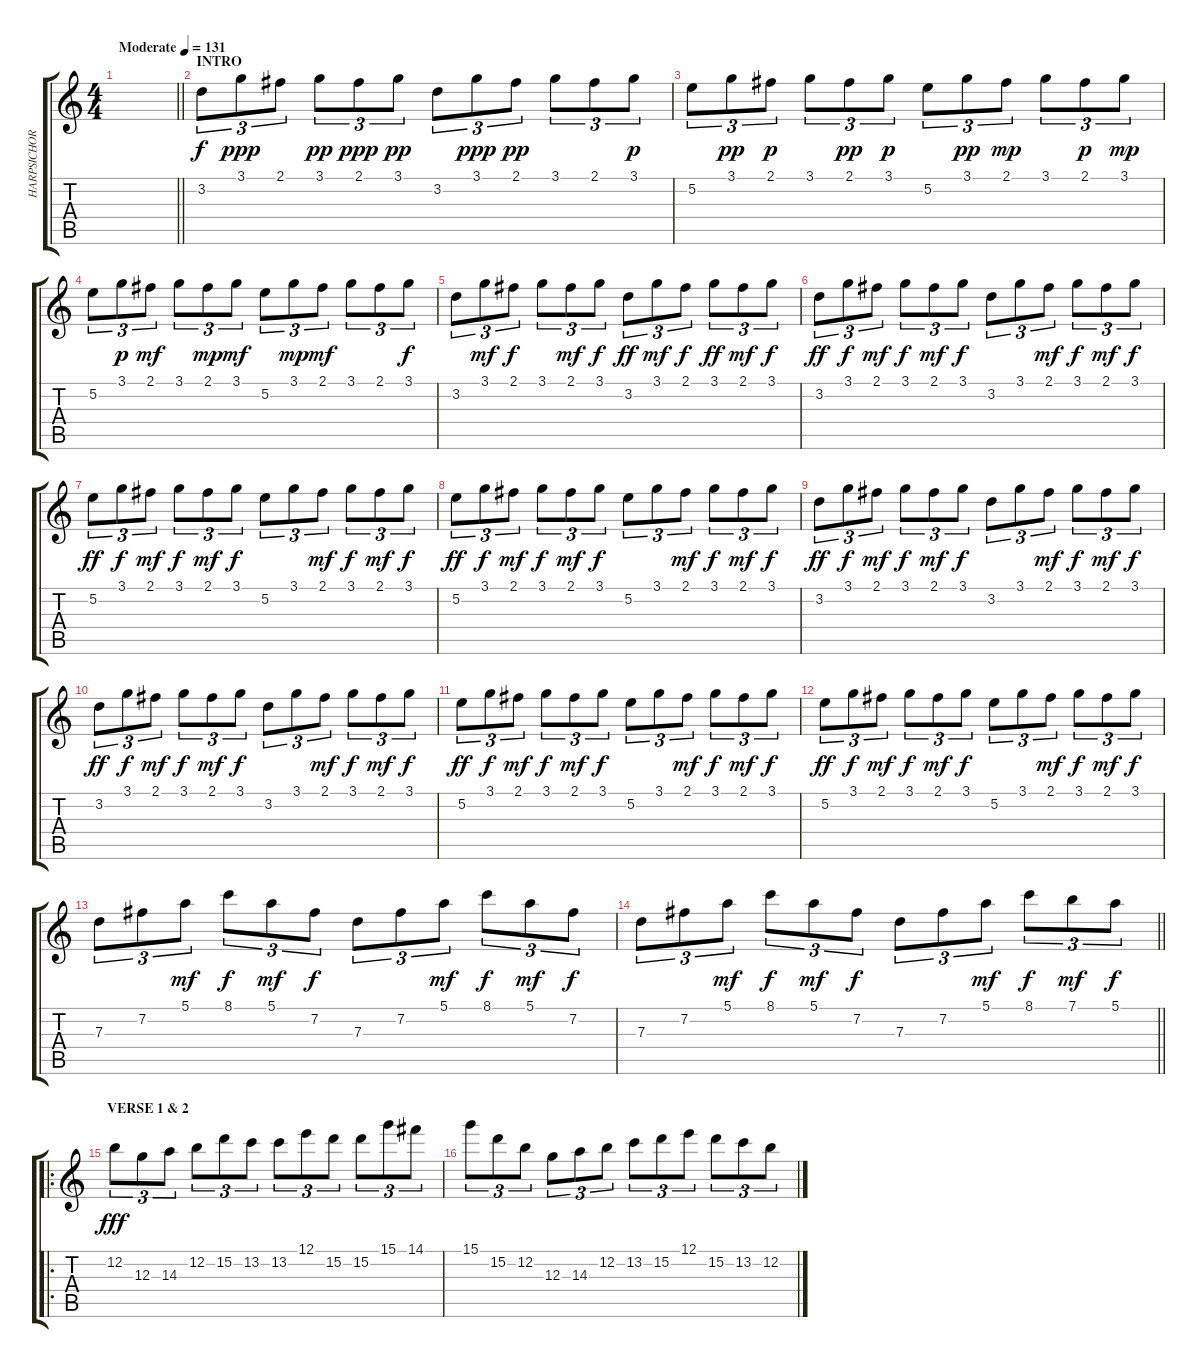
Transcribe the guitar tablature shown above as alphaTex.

\track ("HARPSICHORD (tuned up 1 Oct) - melody" "HARPSICHOR") {instrument harpsichord}
\staff {score tabs}
\tuning (E5 B4 G4 D4 A3 E3) {hide}
\ts (4 4)
\tempo (131 "Moderate")
\clef g2
\barLineRight lightlight
\ks c
|
\section ("" "INTRO")
3.2.8{tu (3 2)} 3.1.8{tu (3 2) dy ppp} 2.1.8{tu (3 2)} 3.1.8{tu (3 2) dy pp} 2.1.8{tu (3 2) dy ppp} 3.1.8{tu (3 2) dy pp} 3.2.8{tu (3 2)} 3.1.8{tu (3 2) dy ppp} 2.1.8{tu (3 2) dy pp} 3.1.8{tu (3 2)} 2.1.8{tu (3 2)} 3.1.8{tu (3 2) dy p} |
5.2.8{tu (3 2)} 3.1.8{tu (3 2) dy pp} 2.1.8{tu (3 2) dy p} 3.1.8{tu (3 2)} 2.1.8{tu (3 2) dy pp} 3.1.8{tu (3 2) dy p} 5.2.8{tu (3 2)} 3.1.8{tu (3 2) dy pp} 2.1.8{tu (3 2) dy mp} 3.1.8{tu (3 2)} 2.1.8{tu (3 2) dy p} 3.1.8{tu (3 2) dy mp} |
5.2.8{tu (3 2)} 3.1.8{tu (3 2) dy p} 2.1.8{tu (3 2) dy mf} 3.1.8{tu (3 2)} 2.1.8{tu (3 2) dy mp} 3.1.8{tu (3 2) dy mf} 5.2.8{tu (3 2)} 3.1.8{tu (3 2) dy mp} 2.1.8{tu (3 2) dy mf} 3.1.8{tu (3 2)} 2.1.8{tu (3 2)} 3.1.8{tu (3 2) dy f} |
3.2.8{tu (3 2)} 3.1.8{tu (3 2) dy mf} 2.1.8{tu (3 2) dy f} 3.1.8{tu (3 2)} 2.1.8{tu (3 2) dy mf} 3.1.8{tu (3 2) dy f} 3.2.8{tu (3 2) dy ff} 3.1.8{tu (3 2) dy mf} 2.1.8{tu (3 2) dy f} 3.1.8{tu (3 2) dy ff} 2.1.8{tu (3 2) dy mf} 3.1.8{tu (3 2) dy f} |
3.2.8{tu (3 2) dy ff} 3.1.8{tu (3 2) dy f} 2.1.8{tu (3 2) dy mf} 3.1.8{tu (3 2) dy f} 2.1.8{tu (3 2) dy mf} 3.1.8{tu (3 2) dy f} 3.2.8{tu (3 2)} 3.1.8{tu (3 2)} 2.1.8{tu (3 2) dy mf} 3.1.8{tu (3 2) dy f} 2.1.8{tu (3 2) dy mf} 3.1.8{tu (3 2) dy f} |
5.2.8{tu (3 2) dy ff} 3.1.8{tu (3 2) dy f} 2.1.8{tu (3 2) dy mf} 3.1.8{tu (3 2) dy f} 2.1.8{tu (3 2) dy mf} 3.1.8{tu (3 2) dy f} 5.2.8{tu (3 2)} 3.1.8{tu (3 2)} 2.1.8{tu (3 2) dy mf} 3.1.8{tu (3 2) dy f} 2.1.8{tu (3 2) dy mf} 3.1.8{tu (3 2) dy f} |
5.2.8{tu (3 2) dy ff} 3.1.8{tu (3 2) dy f} 2.1.8{tu (3 2) dy mf} 3.1.8{tu (3 2) dy f} 2.1.8{tu (3 2) dy mf} 3.1.8{tu (3 2) dy f} 5.2.8{tu (3 2)} 3.1.8{tu (3 2)} 2.1.8{tu (3 2) dy mf} 3.1.8{tu (3 2) dy f} 2.1.8{tu (3 2) dy mf} 3.1.8{tu (3 2) dy f} |
3.2.8{tu (3 2) dy ff} 3.1.8{tu (3 2) dy f} 2.1.8{tu (3 2) dy mf} 3.1.8{tu (3 2) dy f} 2.1.8{tu (3 2) dy mf} 3.1.8{tu (3 2) dy f} 3.2.8{tu (3 2)} 3.1.8{tu (3 2)} 2.1.8{tu (3 2) dy mf} 3.1.8{tu (3 2) dy f} 2.1.8{tu (3 2) dy mf} 3.1.8{tu (3 2) dy f} |
3.2.8{tu (3 2) dy ff} 3.1.8{tu (3 2) dy f} 2.1.8{tu (3 2) dy mf} 3.1.8{tu (3 2) dy f} 2.1.8{tu (3 2) dy mf} 3.1.8{tu (3 2) dy f} 3.2.8{tu (3 2)} 3.1.8{tu (3 2)} 2.1.8{tu (3 2) dy mf} 3.1.8{tu (3 2) dy f} 2.1.8{tu (3 2) dy mf} 3.1.8{tu (3 2) dy f} |
5.2.8{tu (3 2) dy ff} 3.1.8{tu (3 2) dy f} 2.1.8{tu (3 2) dy mf} 3.1.8{tu (3 2) dy f} 2.1.8{tu (3 2) dy mf} 3.1.8{tu (3 2) dy f} 5.2.8{tu (3 2)} 3.1.8{tu (3 2)} 2.1.8{tu (3 2) dy mf} 3.1.8{tu (3 2) dy f} 2.1.8{tu (3 2) dy mf} 3.1.8{tu (3 2) dy f} |
5.2.8{tu (3 2) dy ff} 3.1.8{tu (3 2) dy f} 2.1.8{tu (3 2) dy mf} 3.1.8{tu (3 2) dy f} 2.1.8{tu (3 2) dy mf} 3.1.8{tu (3 2) dy f} 5.2.8{tu (3 2)} 3.1.8{tu (3 2)} 2.1.8{tu (3 2) dy mf} 3.1.8{tu (3 2) dy f} 2.1.8{tu (3 2) dy mf} 3.1.8{tu (3 2) dy f} |
7.3.8{tu (3 2)} 7.2.8{tu (3 2)} 5.1.8{tu (3 2) dy mf} 8.1.8{tu (3 2) dy f} 5.1.8{tu (3 2) dy mf} 7.2.8{tu (3 2) dy f} 7.3.8{tu (3 2)} 7.2.8{tu (3 2)} 5.1.8{tu (3 2) dy mf} 8.1.8{tu (3 2) dy f} 5.1.8{tu (3 2) dy mf} 7.2.8{tu (3 2) dy f} |
\barLineRight lightlight
7.3.8{tu (3 2)} 7.2.8{tu (3 2)} 5.1.8{tu (3 2) dy mf} 8.1.8{tu (3 2) dy f} 5.1.8{tu (3 2) dy mf} 7.2.8{tu (3 2) dy f} 7.3.8{tu (3 2)} 7.2.8{tu (3 2)} 5.1.8{tu (3 2) dy mf} 8.1.8{tu (3 2) dy f} 7.1.8{tu (3 2) dy mf} 5.1.8{tu (3 2) dy f} |
\ro
\section ("" "VERSE 1 & 2")
12.2.8{tu (3 2) dy fff} 12.3.8{tu (3 2)} 14.3.8{tu (3 2)} 12.2.8{tu (3 2)} 15.2.8{tu (3 2)} 13.2.8{tu (3 2)} 13.2.8{tu (3 2)} 12.1.8{tu (3 2)} 15.2.8{tu (3 2)} 15.2.8{tu (3 2)} 15.1.8{tu (3 2)} 14.1.8{tu (3 2)} |
15.1.8{tu (3 2)} 15.2.8{tu (3 2)} 12.2.8{tu (3 2)} 12.3.8{tu (3 2)} 14.3.8{tu (3 2)} 12.2.8{tu (3 2)} 13.2.8{tu (3 2)} 15.2.8{tu (3 2)} 12.1.8{tu (3 2)} 15.2.8{tu (3 2)} 13.2.8{tu (3 2)} 12.2.8{tu (3 2)}
